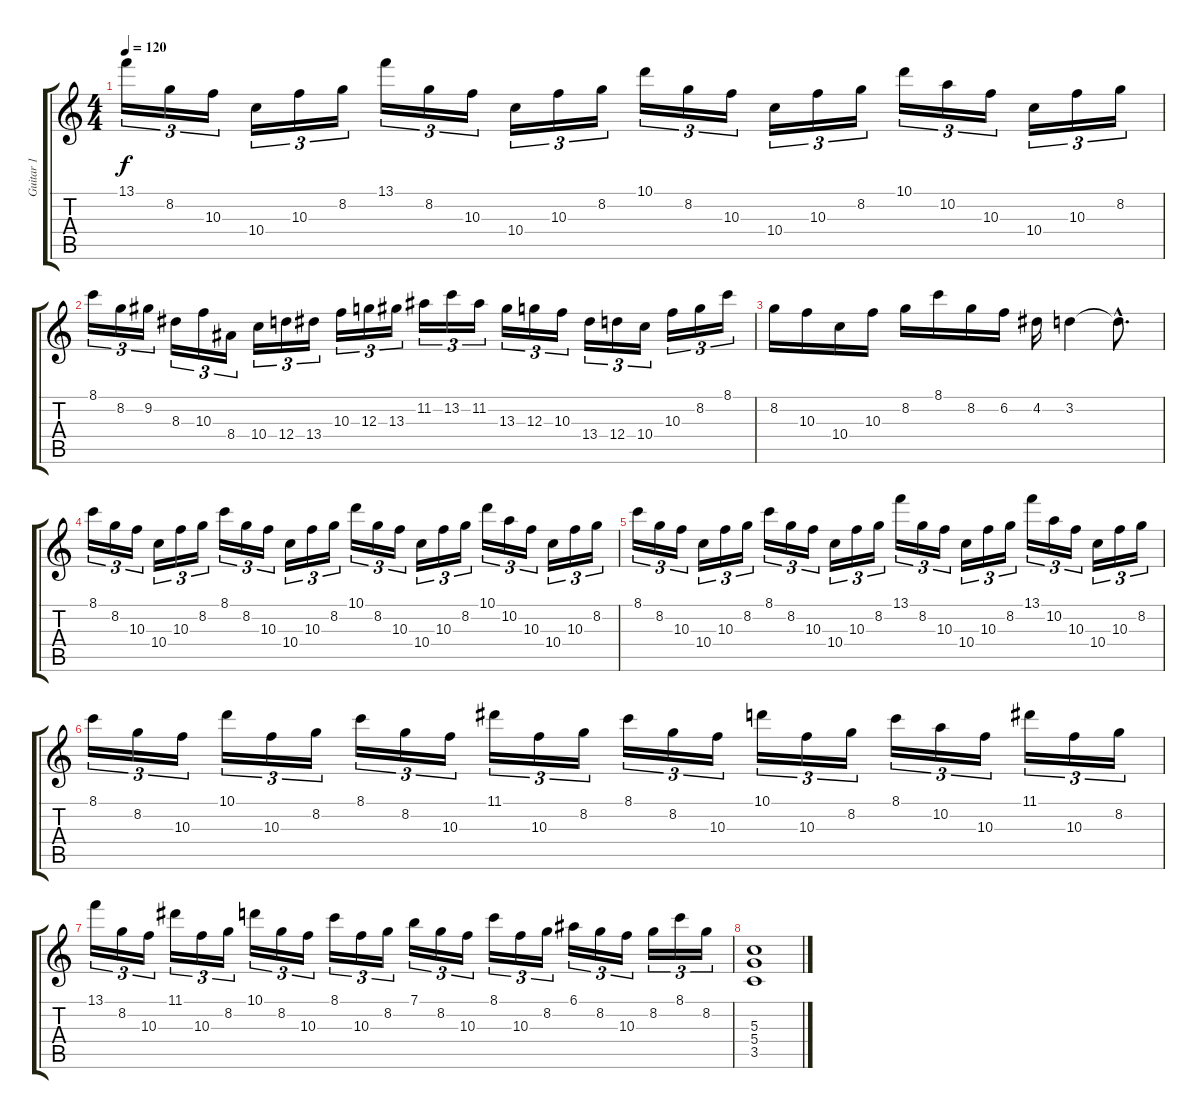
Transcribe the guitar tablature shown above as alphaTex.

\track ("Guitar 1" "Guitar 1") {instrument distortionguitar}
\staff {score tabs}
\tuning (E4 B3 G3 D3 A2 E2) {hide}
\ts (4 4)
\tempo 120
\clef g2
\ks c
13.1.16{tu (3 2) dy f} 8.2.16{tu (3 2)} 10.3.16{tu (3 2)} 10.4.16{tu (3 2)} 10.3.16{tu (3 2)} 8.2.16{tu (3 2)} 13.1.16{tu (3 2)} 8.2.16{tu (3 2)} 10.3.16{tu (3 2)} 10.4.16{tu (3 2)} 10.3.16{tu (3 2)} 8.2.16{tu (3 2)} 10.1.16{tu (3 2)} 8.2.16{tu (3 2)} 10.3.16{tu (3 2)} 10.4.16{tu (3 2)} 10.3.16{tu (3 2)} 8.2.16{tu (3 2)} 10.1.16{tu (3 2)} 10.2.16{tu (3 2)} 10.3.16{tu (3 2)} 10.4.16{tu (3 2)} 10.3.16{tu (3 2)} 8.2.16{tu (3 2)} |
8.1.16{tu (3 2)} 8.2.16{tu (3 2)} 9.2.16{tu (3 2)} 8.3.16{tu (3 2)} 10.3.16{tu (3 2)} 8.4.16{tu (3 2)} 10.4.16{tu (3 2)} 12.4.16{tu (3 2)} 13.4.16{tu (3 2)} 10.3.16{tu (3 2)} 12.3.16{tu (3 2)} 13.3.16{tu (3 2)} 11.2.16{tu (3 2)} 13.2.16{tu (3 2)} 11.2.16{tu (3 2)} 13.3.16{tu (3 2)} 12.3.16{tu (3 2)} 10.3.16{tu (3 2)} 13.4.16{tu (3 2)} 12.4.16{tu (3 2)} 10.4.16{tu (3 2)} 10.3.16{tu (3 2)} 8.2.16{tu (3 2)} 8.1.16{tu (3 2)} |
8.2.16 10.3.16 10.4.16 10.3.16 8.2.16 8.1.16 8.2.16 6.2.16 4.2.16 3.2.4 3.2{hac t}.8{d} |
8.1.16{tu (3 2)} 8.2.16{tu (3 2)} 10.3.16{tu (3 2)} 10.4.16{tu (3 2)} 10.3.16{tu (3 2)} 8.2.16{tu (3 2)} 8.1.16{tu (3 2)} 8.2.16{tu (3 2)} 10.3.16{tu (3 2)} 10.4.16{tu (3 2)} 10.3.16{tu (3 2)} 8.2.16{tu (3 2)} 10.1.16{tu (3 2)} 8.2.16{tu (3 2)} 10.3.16{tu (3 2)} 10.4.16{tu (3 2)} 10.3.16{tu (3 2)} 8.2.16{tu (3 2)} 10.1.16{tu (3 2)} 10.2.16{tu (3 2)} 10.3.16{tu (3 2)} 10.4.16{tu (3 2)} 10.3.16{tu (3 2)} 8.2.16{tu (3 2)} |
8.1.16{tu (3 2)} 8.2.16{tu (3 2)} 10.3.16{tu (3 2)} 10.4.16{tu (3 2)} 10.3.16{tu (3 2)} 8.2.16{tu (3 2)} 8.1.16{tu (3 2)} 8.2.16{tu (3 2)} 10.3.16{tu (3 2)} 10.4.16{tu (3 2)} 10.3.16{tu (3 2)} 8.2.16{tu (3 2)} 13.1.16{tu (3 2)} 8.2.16{tu (3 2)} 10.3.16{tu (3 2)} 10.4.16{tu (3 2)} 10.3.16{tu (3 2)} 8.2.16{tu (3 2)} 13.1.16{tu (3 2)} 10.2.16{tu (3 2)} 10.3.16{tu (3 2)} 10.4.16{tu (3 2)} 10.3.16{tu (3 2)} 8.2.16{tu (3 2)} |
8.1.16{tu (3 2)} 8.2.16{tu (3 2)} 10.3.16{tu (3 2)} 10.1.16{tu (3 2)} 10.3.16{tu (3 2)} 8.2.16{tu (3 2)} 8.1.16{tu (3 2)} 8.2.16{tu (3 2)} 10.3.16{tu (3 2)} 11.1.16{tu (3 2)} 10.3.16{tu (3 2)} 8.2.16{tu (3 2)} 8.1.16{tu (3 2)} 8.2.16{tu (3 2)} 10.3.16{tu (3 2)} 10.1.16{tu (3 2)} 10.3.16{tu (3 2)} 8.2.16{tu (3 2)} 8.1.16{tu (3 2)} 10.2.16{tu (3 2)} 10.3.16{tu (3 2)} 11.1.16{tu (3 2)} 10.3.16{tu (3 2)} 8.2.16{tu (3 2)} |
13.1.16{tu (3 2)} 8.2.16{tu (3 2)} 10.3.16{tu (3 2)} 11.1.16{tu (3 2)} 10.3.16{tu (3 2)} 8.2.16{tu (3 2)} 10.1.16{tu (3 2)} 8.2.16{tu (3 2)} 10.3.16{tu (3 2)} 8.1.16{tu (3 2)} 10.3.16{tu (3 2)} 8.2.16{tu (3 2)} 7.1.16{tu (3 2)} 8.2.16{tu (3 2)} 10.3.16{tu (3 2)} 8.1.16{tu (3 2)} 10.3.16{tu (3 2)} 8.2.16{tu (3 2)} 6.1.16{tu (3 2)} 8.2.16{tu (3 2)} 10.3.16{tu (3 2)} 8.2.16{tu (3 2)} 8.1.16{tu (3 2)} 8.2.16{tu (3 2)} |
(5.3 5.4 3.5).1
